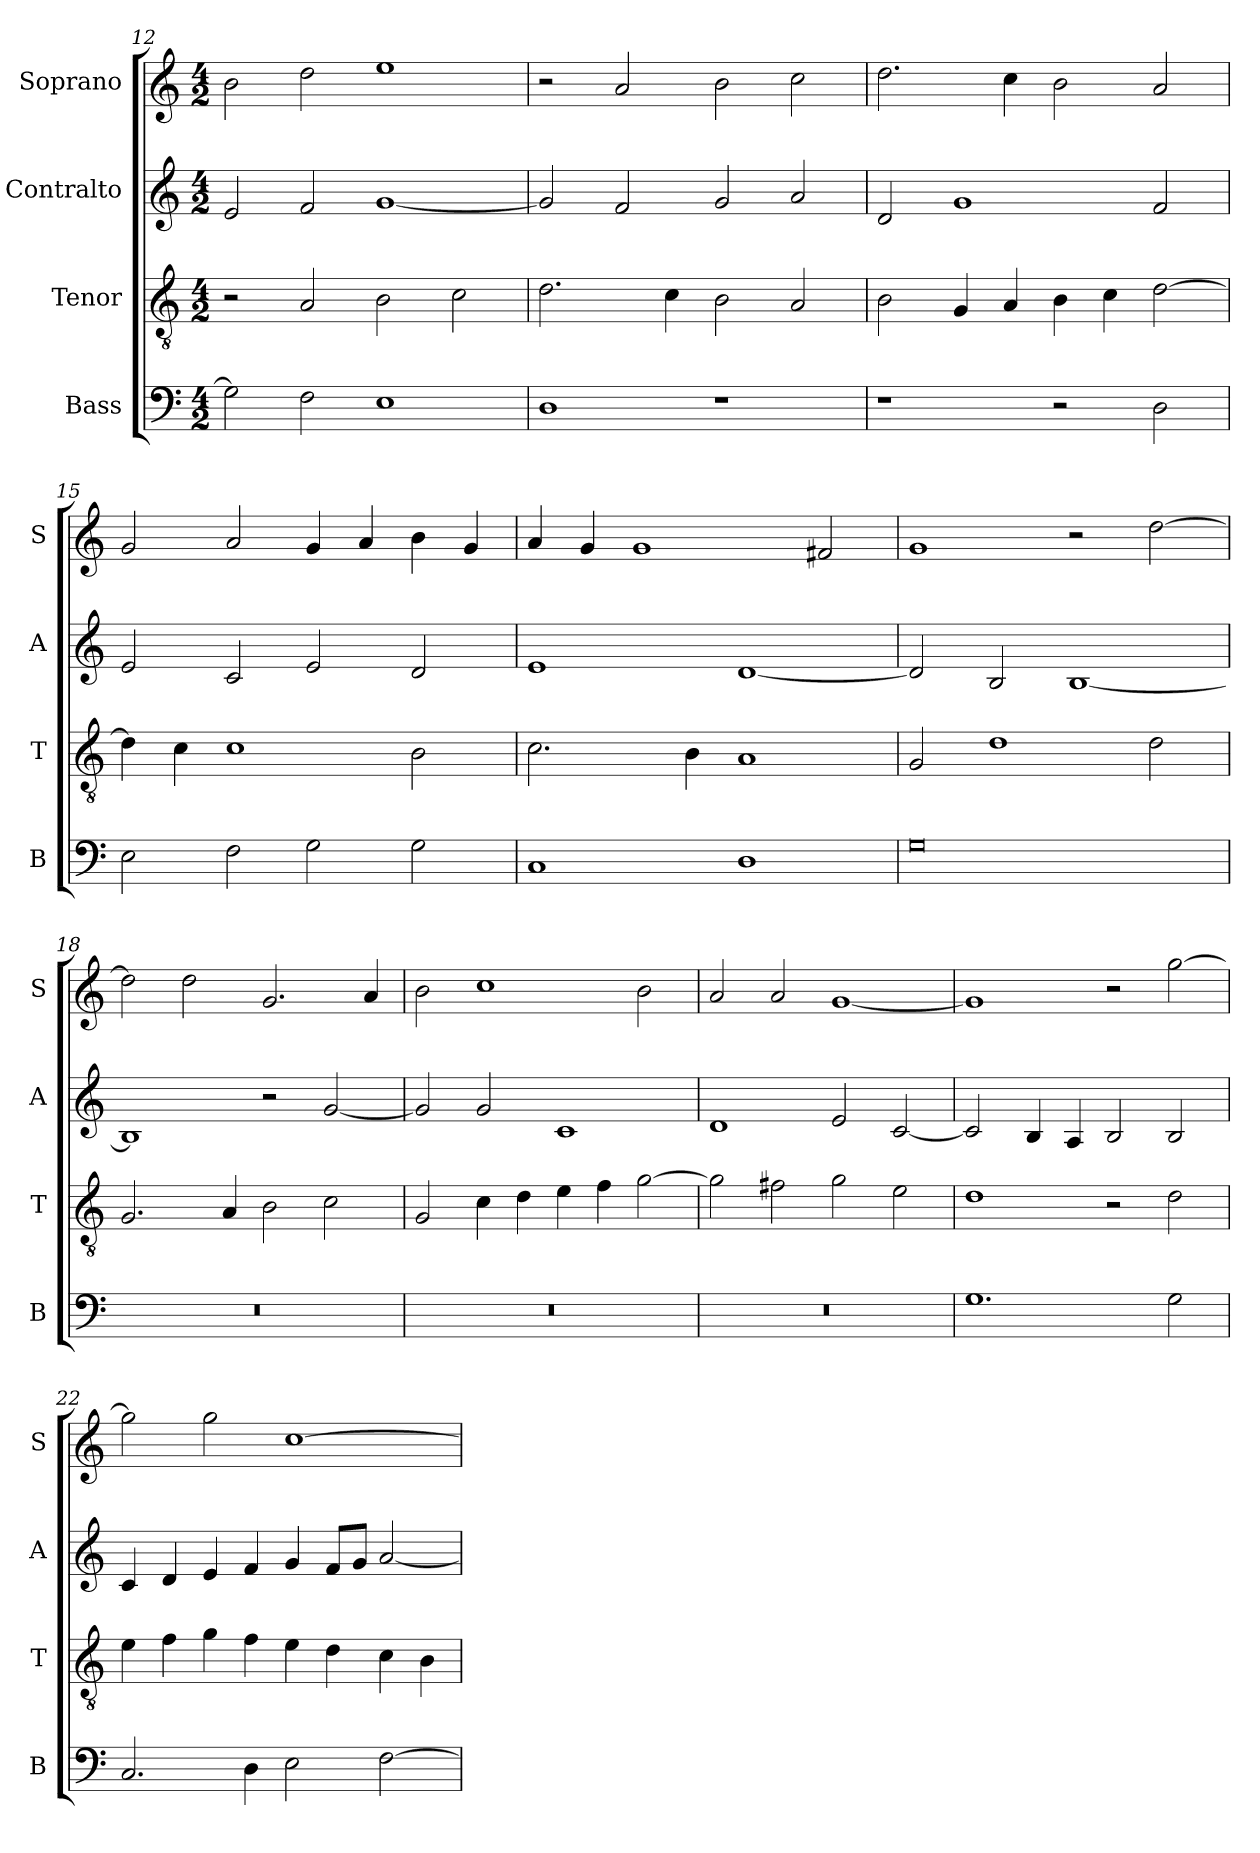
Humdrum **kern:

**kern	**kern	**kern	**kern
*part4	*part3	*part2	*part1
*staff4	*staff3	*staff2	*staff1
*I"Bass	*I"Tenor	*I"Contralto	*I"Soprano
*I'B	*I'T	*I'A	*I'S
*clefF4	*clefGv2	*clefG2	*clefG2
*k[]	*k[]	*k[]	*k[]
*G:mix	*G:mix	*G:mix	*G:mix
*M4/2	*M4/2	*M4/2	*M4/2
=12	=12	=12	=12
2G]	2r	2e	2b
2F	2A	2f	2dd
1E	2B	[1g	1ee
.	2c	.	.
=13	=13	=13	=13
1D	2.d	2g]	2r
.	.	2f	2a
.	4c	.	.
1r	2B	2g	2b
.	2A	2a	2cc
=14	=14	=14	=14
1r	2B	2d	2.dd
.	4G	1g	.
.	4A	.	4cc
2r	4B	.	2b
.	4c	.	.
2D	[2d	2f	2a
=15	=15	=15	=15
2E	4d]	2e	2g
.	4c	.	.
2F	1c	2c	2a
2G	.	2e	4g
.	.	.	4a
2G	2B	2d	4b
.	.	.	4g
=16	=16	=16	=16
1C	2.c	1e	4a
.	.	.	4g
.	.	.	1g
.	4B	.	.
1D	1A	[1d	.
.	.	.	2f#X
=17	=17	=17	=17
0G	2G	2d]	1g
.	1d	2B	.
.	.	[1B	2r
.	2d	.	[2dd
=18	=18	=18	=18
0r	2.G	1B]	2dd]
.	.	.	2dd
.	4A	.	.
.	2B	2r	2.g
.	2c	[2g	.
.	.	.	4a
=19	=19	=19	=19
0r	2G	2g]	2b
.	4c	2g	1cc
.	4d	.	.
.	4e	1c	.
.	4f	.	.
.	[2g	.	2b
=20	=20	=20	=20
0r	2g]	1d	2a
.	2f#X	.	2a
.	2g	2e	[1g
.	2e	[2c	.
=21	=21	=21	=21
1.G	1d	2c]	1g]
.	.	4B	.
.	.	4A	.
.	2r	2B	2r
2G	2d	2B	[2gg
=22	=22	=22	=22
2.C	4e	4c	2gg]
.	4f	4d	.
.	4g	4e	2gg
4D	4f	4f	.
2E	4e	4g	[1cc
.	4d	8f/L	.
.	.	8g/J	.
[2F	4c	[2a	.
.	4B	.	.
=	=	=	=
*-	*-	*-	*-
